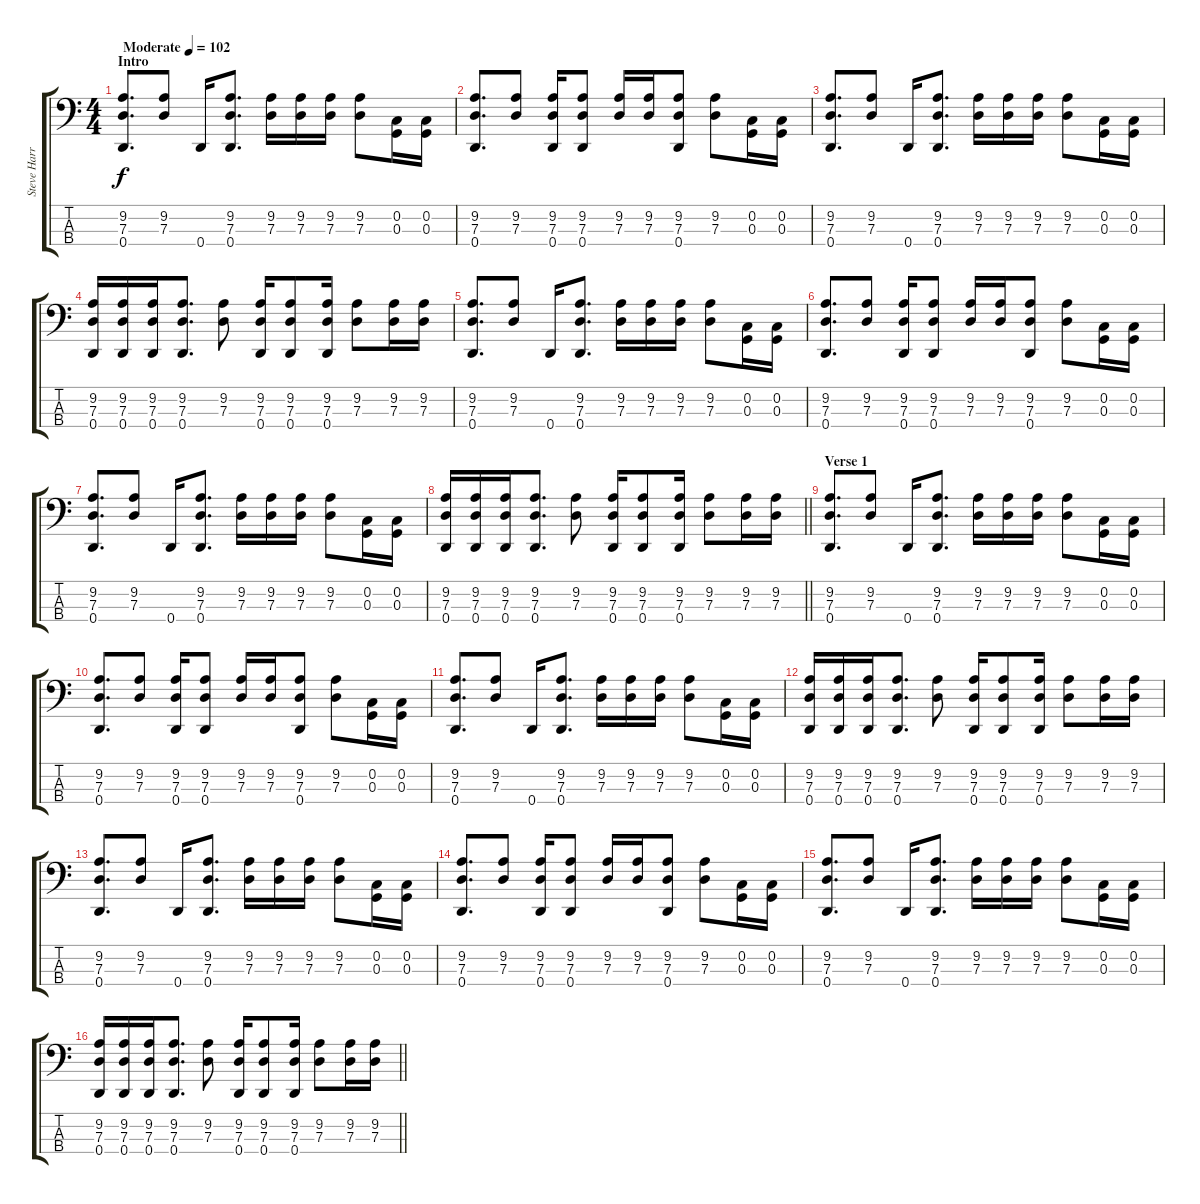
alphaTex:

\track ("Steve Harris" "Steve Harr") {instrument electricbassfinger}
\staff {score tabs}
\tuning (F2 C2 G1 D1) {hide}
\ts (4 4)
\section ("" "Intro")
\tempo (102 "Moderate")
\clef f4
\ks c
(9.2 7.3 0.4).8{d dy f instrument electricbassfinger} (9.2 7.3).8 0.4.16 (9.2 7.3 0.4).8{d} (9.2 7.3).16 (9.2 7.3).16 (9.2 7.3).16 (9.2 7.3).8 (0.2 0.3).16 (0.2 0.3).16 |
(9.2 7.3 0.4).8{d} (9.2 7.3).8 (9.2 7.3 0.4).16 (9.2 7.3 0.4).8 (9.2 7.3).16 (9.2 7.3).16 (9.2 7.3 0.4).8 (9.2 7.3).8 (0.2 0.3).16 (0.2 0.3).16 |
(9.2 7.3 0.4).8{d} (9.2 7.3).8 0.4.16 (9.2 7.3 0.4).8{d} (9.2 7.3).16 (9.2 7.3).16 (9.2 7.3).16 (9.2 7.3).8 (0.2 0.3).16 (0.2 0.3).16 |
(9.2 7.3 0.4).16 (9.2 7.3 0.4).16 (9.2 7.3 0.4).16 (9.2 7.3 0.4).8{d} (9.2 7.3).8 (9.2 7.3 0.4).16 (9.2 7.3 0.4).8 (9.2 7.3 0.4).16 (9.2 7.3).8 (9.2 7.3).16 (9.2 7.3).16 |
(9.2 7.3 0.4).8{d} (9.2 7.3).8 0.4.16 (9.2 7.3 0.4).8{d} (9.2 7.3).16 (9.2 7.3).16 (9.2 7.3).16 (9.2 7.3).8 (0.2 0.3).16 (0.2 0.3).16 |
(9.2 7.3 0.4).8{d} (9.2 7.3).8 (9.2 7.3 0.4).16 (9.2 7.3 0.4).8 (9.2 7.3).16 (9.2 7.3).16 (9.2 7.3 0.4).8 (9.2 7.3).8 (0.2 0.3).16 (0.2 0.3).16 |
(9.2 7.3 0.4).8{d} (9.2 7.3).8 0.4.16 (9.2 7.3 0.4).8{d} (9.2 7.3).16 (9.2 7.3).16 (9.2 7.3).16 (9.2 7.3).8 (0.2 0.3).16 (0.2 0.3).16 |
\barLineRight lightlight
(9.2 7.3 0.4).16 (9.2 7.3 0.4).16 (9.2 7.3 0.4).16 (9.2 7.3 0.4).8{d} (9.2 7.3).8 (9.2 7.3 0.4).16 (9.2 7.3 0.4).8 (9.2 7.3 0.4).16 (9.2 7.3).8 (9.2 7.3).16 (9.2 7.3).16 |
\section ("" "Verse 1")
(9.2 7.3 0.4).8{d} (9.2 7.3).8 0.4.16 (9.2 7.3 0.4).8{d} (9.2 7.3).16 (9.2 7.3).16 (9.2 7.3).16 (9.2 7.3).8 (0.2 0.3).16 (0.2 0.3).16 |
(9.2 7.3 0.4).8{d} (9.2 7.3).8 (9.2 7.3 0.4).16 (9.2 7.3 0.4).8 (9.2 7.3).16 (9.2 7.3).16 (9.2 7.3 0.4).8 (9.2 7.3).8 (0.2 0.3).16 (0.2 0.3).16 |
(9.2 7.3 0.4).8{d} (9.2 7.3).8 0.4.16 (9.2 7.3 0.4).8{d} (9.2 7.3).16 (9.2 7.3).16 (9.2 7.3).16 (9.2 7.3).8 (0.2 0.3).16 (0.2 0.3).16 |
(9.2 7.3 0.4).16 (9.2 7.3 0.4).16 (9.2 7.3 0.4).16 (9.2 7.3 0.4).8{d} (9.2 7.3).8 (9.2 7.3 0.4).16 (9.2 7.3 0.4).8 (9.2 7.3 0.4).16 (9.2 7.3).8 (9.2 7.3).16 (9.2 7.3).16 |
(9.2 7.3 0.4).8{d} (9.2 7.3).8 0.4.16 (9.2 7.3 0.4).8{d} (9.2 7.3).16 (9.2 7.3).16 (9.2 7.3).16 (9.2 7.3).8 (0.2 0.3).16 (0.2 0.3).16 |
(9.2 7.3 0.4).8{d} (9.2 7.3).8 (9.2 7.3 0.4).16 (9.2 7.3 0.4).8 (9.2 7.3).16 (9.2 7.3).16 (9.2 7.3 0.4).8 (9.2 7.3).8 (0.2 0.3).16 (0.2 0.3).16 |
(9.2 7.3 0.4).8{d} (9.2 7.3).8 0.4.16 (9.2 7.3 0.4).8{d} (9.2 7.3).16 (9.2 7.3).16 (9.2 7.3).16 (9.2 7.3).8 (0.2 0.3).16 (0.2 0.3).16 |
\barLineRight lightlight
(9.2 7.3 0.4).16 (9.2 7.3 0.4).16 (9.2 7.3 0.4).16 (9.2 7.3 0.4).8{d} (9.2 7.3).8 (9.2 7.3 0.4).16 (9.2 7.3 0.4).8 (9.2 7.3 0.4).16 (9.2 7.3).8 (9.2 7.3).16 (9.2 7.3).16
